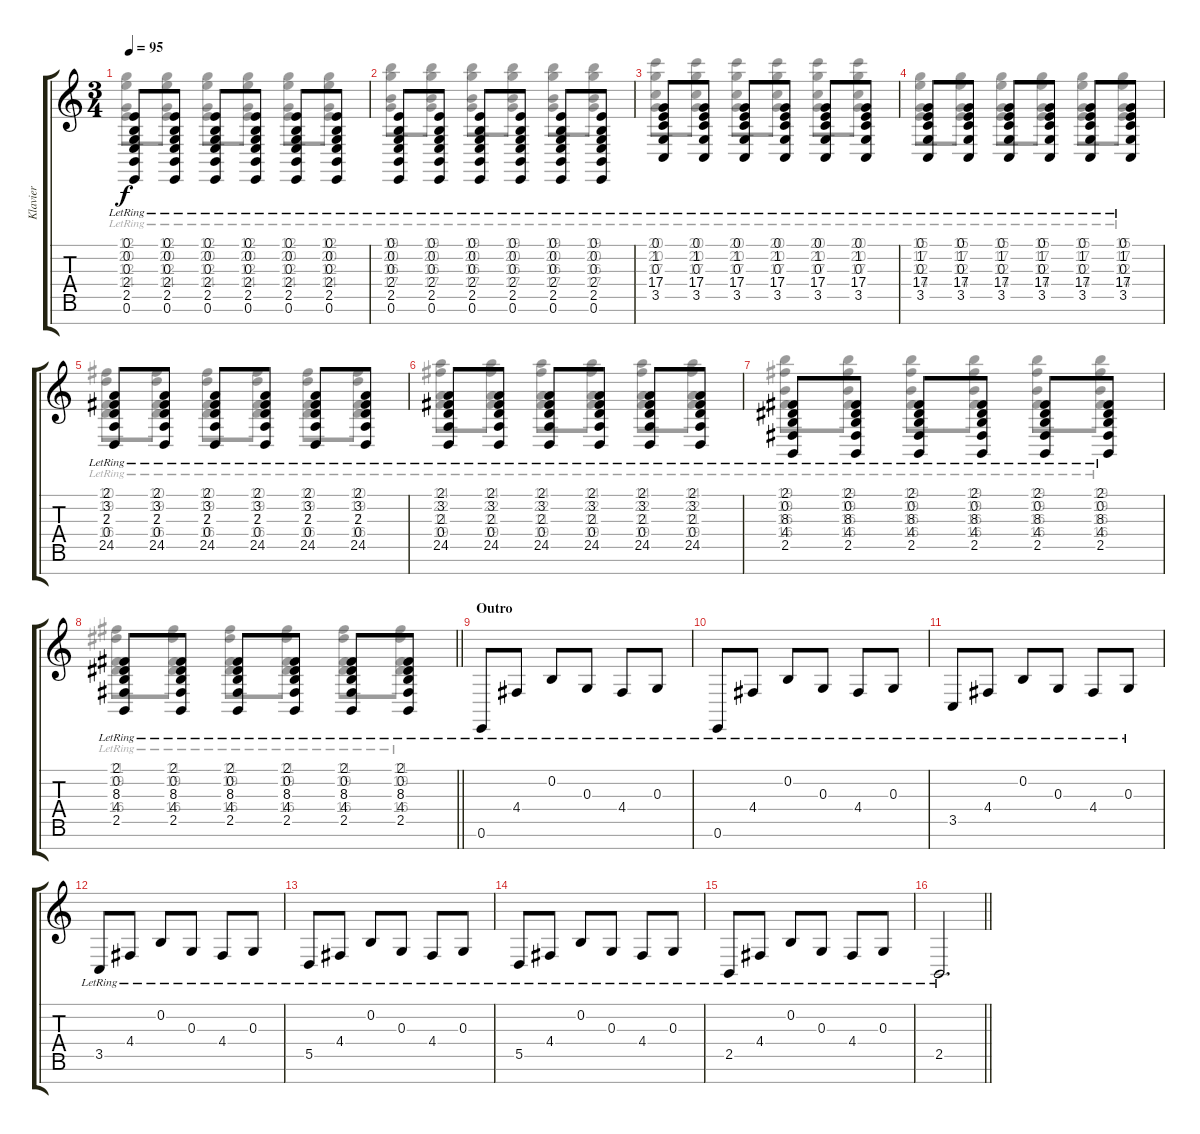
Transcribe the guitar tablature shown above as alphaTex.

\track ("Klavier" "Klavier") {instrument acousticgrandpiano}
\staff {score tabs}
\tuning (E4 B3 G3 D3 A2 E2 B1) {hide}
\voice
\ts (3 4)
\tempo 95
\clef g2
\ks c
(0.1{lr} 0.2{lr} 0.3{lr} 2.4{lr} 2.5{lr} 0.6{lr}).8{dy f} (0.1{lr} 0.2{lr} 0.3{lr} 2.4{lr} 2.5{lr} 0.6{lr}).8 (0.1{lr} 0.2{lr} 0.3{lr} 2.4{lr} 2.5{lr} 0.6{lr}).8 (0.1{lr} 0.2{lr} 0.3{lr} 2.4{lr} 2.5{lr} 0.6{lr}).8 (0.1{lr} 0.2{lr} 0.3{lr} 2.4{lr} 2.5{lr} 0.6{lr}).8 (0.1{lr} 0.2{lr} 0.3{lr} 2.4{lr} 2.5{lr} 0.6{lr}).8 |
(0.1{lr} 0.2{lr} 0.3{lr} 2.4{lr} 2.5{lr} 0.6{lr}).8 (0.1{lr} 0.2{lr} 0.3{lr} 2.4{lr} 2.5{lr} 0.6{lr}).8 (0.1{lr} 0.2{lr} 0.3{lr} 2.4{lr} 2.5{lr} 0.6{lr}).8 (0.1{lr} 0.2{lr} 0.3{lr} 2.4{lr} 2.5{lr} 0.6{lr}).8 (0.1{lr} 0.2{lr} 0.3{lr} 2.4{lr} 2.5{lr} 0.6{lr}).8 (0.1{lr} 0.2{lr} 0.3{lr} 2.4{lr} 2.5{lr} 0.6{lr}).8 |
(0.1{lr} 1.2{lr} 0.3{lr} 17.4{lr} 3.5{lr}).8 (0.1{lr} 1.2{lr} 0.3{lr} 17.4{lr} 3.5{lr}).8 (0.1{lr} 1.2{lr} 0.3{lr} 17.4{lr} 3.5{lr}).8 (0.1{lr} 1.2{lr} 0.3{lr} 17.4{lr} 3.5{lr}).8 (0.1{lr} 1.2{lr} 0.3{lr} 17.4{lr} 3.5{lr}).8 (0.1{lr} 1.2{lr} 0.3{lr} 17.4{lr} 3.5{lr}).8 |
(0.1{lr} 1.2{lr} 0.3{lr} 17.4{lr} 3.5{lr}).8 (0.1{lr} 1.2{lr} 0.3{lr} 17.4{lr} 3.5{lr}).8 (0.1{lr} 1.2{lr} 0.3{lr} 17.4{lr} 3.5{lr}).8 (0.1{lr} 1.2{lr} 0.3{lr} 17.4{lr} 3.5{lr}).8 (0.1{lr} 1.2{lr} 0.3{lr} 17.4{lr} 3.5{lr}).8 (0.1{lr} 1.2{lr} 0.3{lr} 17.4{lr} 3.5{lr}).8 |
(2.1{lr} 3.2{lr} 2.3{lr} 0.4{lr} 24.5{lr}).8 (2.1{lr} 3.2{lr} 2.3{lr} 0.4{lr} 24.5{lr}).8 (2.1{lr} 3.2{lr} 2.3{lr} 0.4{lr} 24.5{lr}).8 (2.1{lr} 3.2{lr} 2.3{lr} 0.4{lr} 24.5{lr}).8 (2.1{lr} 3.2{lr} 2.3{lr} 0.4{lr} 24.5{lr}).8 (2.1{lr} 3.2{lr} 2.3{lr} 0.4{lr} 24.5{lr}).8 |
(2.1{lr} 3.2{lr} 2.3{lr} 0.4{lr} 24.5{lr}).8 (2.1{lr} 3.2{lr} 2.3{lr} 0.4{lr} 24.5{lr}).8 (2.1{lr} 3.2{lr} 2.3{lr} 0.4{lr} 24.5{lr}).8 (2.1{lr} 3.2{lr} 2.3{lr} 0.4{lr} 24.5{lr}).8 (2.1{lr} 3.2{lr} 2.3{lr} 0.4{lr} 24.5{lr}).8 (2.1{lr} 3.2{lr} 2.3{lr} 0.4{lr} 24.5{lr}).8 |
(2.1{lr} 0.2{lr} 8.3{lr} 4.4{lr} 2.5{lr}).8 (2.1{lr} 0.2{lr} 8.3{lr} 4.4{lr} 2.5{lr}).8 (2.1{lr} 0.2{lr} 8.3{lr} 4.4{lr} 2.5{lr}).8 (2.1{lr} 0.2{lr} 8.3{lr} 4.4{lr} 2.5{lr}).8 (2.1{lr} 0.2{lr} 8.3{lr} 4.4{lr} 2.5{lr}).8 (2.1{lr} 0.2{lr} 8.3{lr} 4.4{lr} 2.5{lr}).8 |
\barLineRight lightlight
(2.1{lr} 0.2{lr} 8.3{lr} 4.4{lr} 2.5{lr}).8 (2.1{lr} 0.2{lr} 8.3{lr} 4.4{lr} 2.5{lr}).8 (2.1{lr} 0.2{lr} 8.3{lr} 4.4{lr} 2.5{lr}).8 (2.1{lr} 0.2{lr} 8.3{lr} 4.4{lr} 2.5{lr}).8 (2.1{lr} 0.2{lr} 8.3{lr} 4.4{lr} 2.5{lr}).8 (2.1{lr} 0.2{lr} 8.3{lr} 4.4{lr} 2.5{lr}).8 |
\section ("" "Outro")
0.6{lr}.8 4.4{lr}.8 0.2{lr}.8 0.3{lr}.8 4.4{lr}.8 0.3{lr}.8 |
0.6{lr}.8 4.4{lr}.8 0.2{lr}.8 0.3{lr}.8 4.4{lr}.8 0.3{lr}.8 |
3.5{lr}.8 4.4{lr}.8 0.2{lr}.8 0.3{lr}.8 4.4{lr}.8 0.3{lr}.8 |
3.5{lr}.8 4.4{lr}.8 0.2{lr}.8 0.3{lr}.8 4.4{lr}.8 0.3{lr}.8 |
5.5{lr}.8 4.4{lr}.8 0.2{lr}.8 0.3{lr}.8 4.4{lr}.8 0.3{lr}.8 |
5.5{lr}.8 4.4{lr}.8 0.2{lr}.8 0.3{lr}.8 4.4{lr}.8 0.3{lr}.8 |
2.5{lr}.8 4.4{lr}.8 0.2{lr}.8 0.3{lr}.8 4.4{lr}.8 0.3{lr}.8 |
\barLineRight lightlight
2.5{lr}.2{d}
\voice
\clef g2
\ottava regular
\simile none
\ks c
(12.1{lr} 20.2{lr} 12.3{lr} 14.4{lr}).8{dy f} (12.1{lr} 20.2{lr} 12.3{lr} 14.4{lr}).8 (12.1{lr} 20.2{lr} 12.3{lr} 14.4{lr}).8 (12.1{lr} 20.2{lr} 12.3{lr} 14.4{lr}).8 (12.1{lr} 20.2{lr} 12.3{lr} 14.4{lr}).8 (12.1{lr} 20.2{lr} 12.3{lr} 14.4{lr}).8 |
(19.1{lr} 20.2{lr} 16.3{lr} 17.4{lr}).8 (19.1{lr} 20.2{lr} 16.3{lr} 17.4{lr}).8 (19.1{lr} 20.2{lr} 16.3{lr} 17.4{lr}).8 (19.1{lr} 20.2{lr} 16.3{lr} 17.4{lr}).8 (19.1{lr} 20.2{lr} 16.3{lr} 17.4{lr}).8 (19.1{lr} 20.2{lr} 16.3{lr} 17.4{lr}).8 |
(20.1{lr} 20.2{lr} 17.3{lr} 17.4{lr}).8 (20.1{lr} 20.2{lr} 17.3{lr} 17.4{lr}).8 (20.1{lr} 20.2{lr} 17.3{lr} 17.4{lr}).8 (20.1{lr} 20.2{lr} 17.3{lr} 17.4{lr}).8 (20.1{lr} 20.2{lr} 17.3{lr} 17.4{lr}).8 (20.1{lr} 20.2{lr} 17.3{lr} 17.4{lr}).8 |
(15.1{lr} 17.2{lr} 12.3{lr} 14.4{lr}).8 (15.1{lr} 17.2{lr} 12.3{lr} 14.4{lr}).8 (15.1{lr} 17.2{lr} 12.3{lr} 14.4{lr}).8 (15.1{lr} 17.2{lr} 12.3{lr} 14.4{lr}).8 (15.1{lr} 17.2{lr} 12.3{lr} 14.4{lr}).8 (15.1{lr} 17.2{lr} 12.3{lr} 14.4{lr}).8 |
(10.1{lr} 19.2{lr} 7.3{lr} 16.4{lr}).8 (10.1{lr} 19.2{lr} 7.3{lr} 16.4{lr}).8 (10.1{lr} 19.2{lr} 7.3{lr} 16.4{lr}).8 (10.1{lr} 19.2{lr} 7.3{lr} 16.4{lr}).8 (10.1{lr} 19.2{lr} 7.3{lr} 16.4{lr}).8 (10.1{lr} 19.2{lr} 7.3{lr} 16.4{lr}).8 |
(14.1{lr} 22.2{lr} 11.3{lr} 19.4{lr}).8 (14.1{lr} 22.2{lr} 11.3{lr} 19.4{lr}).8 (14.1{lr} 22.2{lr} 11.3{lr} 19.4{lr}).8 (14.1{lr} 22.2{lr} 11.3{lr} 19.4{lr}).8 (14.1{lr} 22.2{lr} 11.3{lr} 19.4{lr}).8 (14.1{lr} 22.2{lr} 11.3{lr} 19.4{lr}).8 |
(19.1{lr} 19.2{lr} 16.3{lr} 16.4{lr}).8 (19.1{lr} 19.2{lr} 16.3{lr} 16.4{lr}).8 (19.1{lr} 19.2{lr} 16.3{lr} 16.4{lr}).8 (19.1{lr} 19.2{lr} 16.3{lr} 16.4{lr}).8 (19.1{lr} 19.2{lr} 16.3{lr} 16.4{lr}).8 (19.1{lr} 19.2{lr} 16.3{lr} 16.4{lr}).8 |
\barLineRight lightlight
(11.1{lr} 19.2{lr} 8.3{lr} 16.4{lr}).8 (11.1{lr} 19.2{lr} 8.3{lr} 16.4{lr}).8 (11.1{lr} 19.2{lr} 8.3{lr} 16.4{lr}).8 (11.1{lr} 19.2{lr} 8.3{lr} 16.4{lr}).8 (11.1{lr} 19.2{lr} 8.3{lr} 16.4{lr}).8 (11.1{lr} 19.2{lr} 8.3{lr} 16.4{lr}).8 |
|
|
|
|
|
|
|
\barLineRight lightlight
